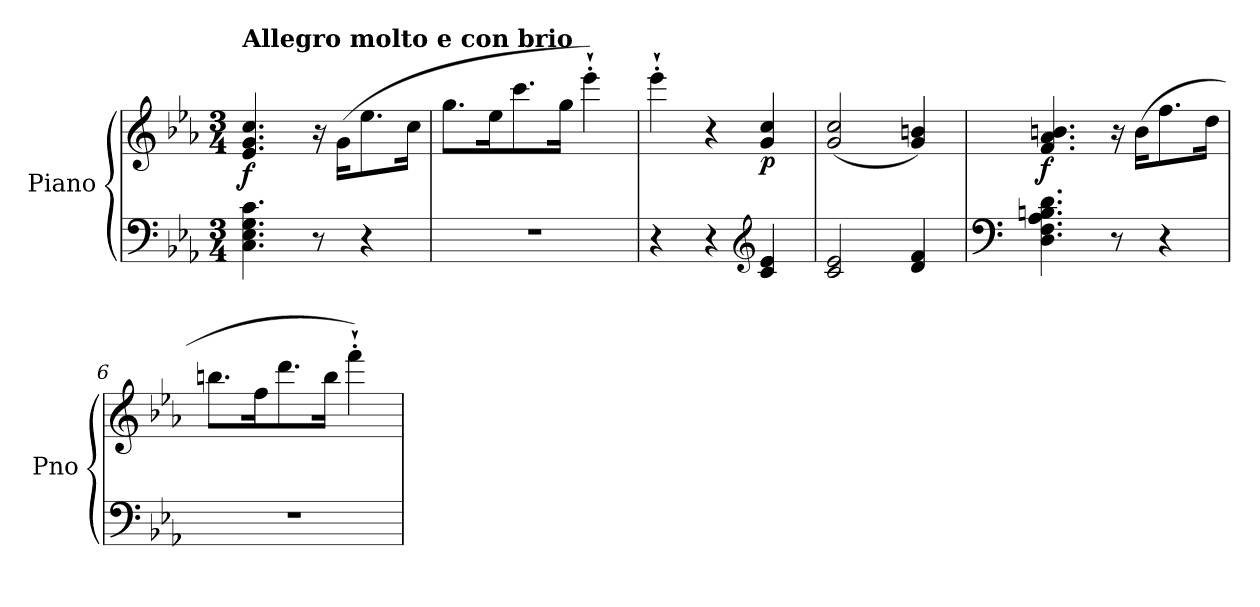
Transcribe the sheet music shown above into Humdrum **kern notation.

**kern	**kern	**dynam
*part1	*part1	*part1
*staff2	*staff1	*staff1/2
*I"Piano	*	*
*I'Pno	*	*
*clefF4	*clefG2	*
*k[b-e-a-]	*k[b-e-a-]	*
*M3/4	*M3/4	*
=1	=1	=1
!	!LO:TX:a:B:t=Allegro molto e con brio	!
!	!	!LO:DY:b
4.C\ 4.E-\ 4.G\ 4.c\	4.e-/ 4.g/ 4.cc/	f
8r	16r	.
.	(16g\KL	.
4r	8.ee-\	.
.	16cc\Jk	.
=2	=2	=2
2.r	8.gg\L	.
.	16ee-\K	.
.	8.ccc\	.
.	16gg\Jk	.
.	4eee-'`\)	.
=3	=3	=3
4r	4eee-'`\	.
4r	4r	.
*clefG2	*	*
!	!	!LO:DY:b
4c/ 4e-/	4g/ 4cc/	p
=4	=4	=4
2c/ 2e-/	(>2g/ 2cc/	.
4d/ 4f/	4g/ 4bn/)	.
=5	=5	=5
*clefF4	*	*
!	!	!LO:DY:b
4.D\ 4.F\ 4.A-\ 4.Bn\ 4.d\	4.f/ 4.a-/ 4.bn/	f
8r	16r	.
.	(16b\KL	.
4r	8.ff\	.
.	16dd\Jk	.
=6	=6	=6
2.r	8.bbn\L	.
.	16ff\K	.
.	8.ddd\	.
.	16bb\Jk	.
.	4fff'`\)	.
=	=	=
*-	*-	*-
